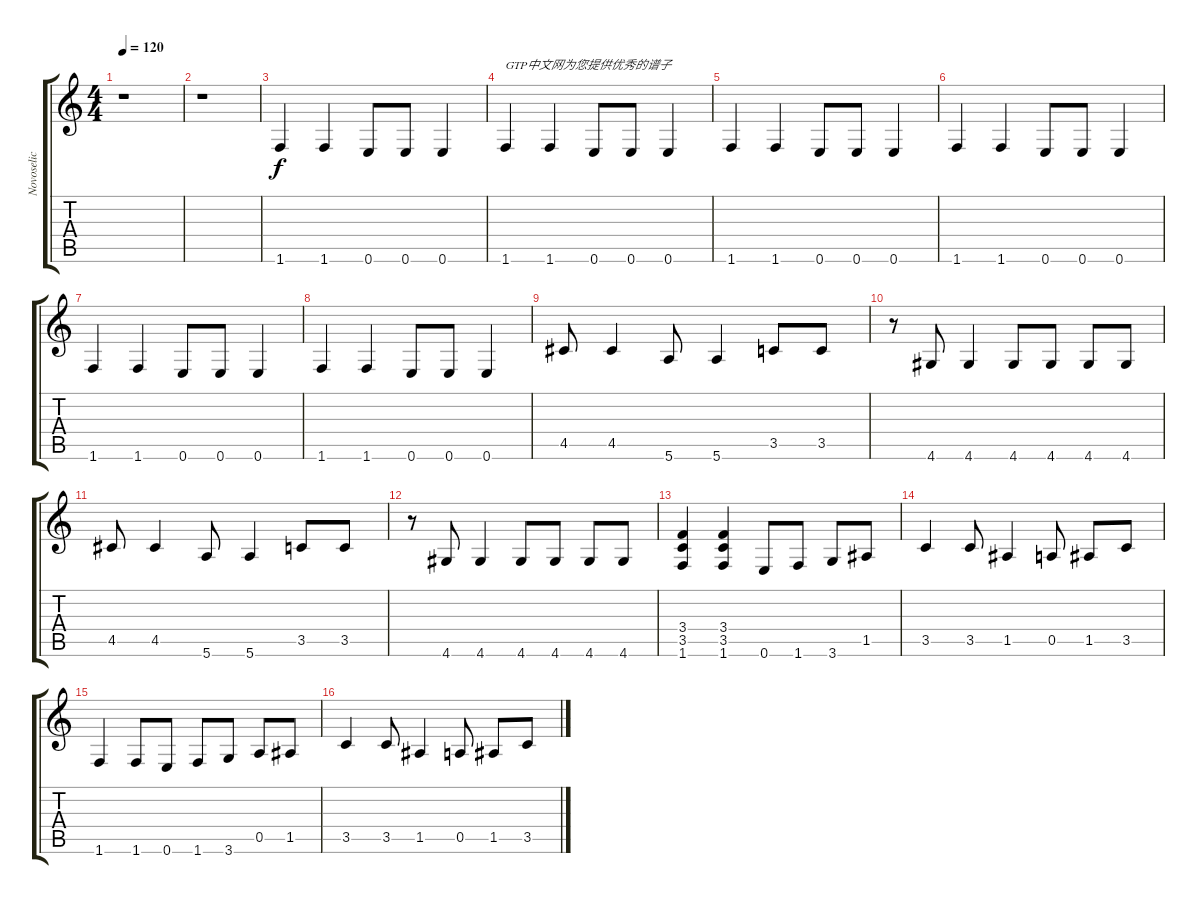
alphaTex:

\track ("Novoselic" "Novoselic") {instrument electricbassfinger}
\staff {score tabs}
\tuning (E4 B3 G3 D3 A2 E2) {hide}
\ts (4 4)
\tempo 120
\clef g2
\ks c
r.1{dy f instrument electricbassfinger} |
r.1 |
1.6.4 1.6.4 0.6.8 0.6.8 0.6.4 |
1.6.4{txt "GTP中文网为您提供优秀的谱子"} 1.6.4 0.6.8 0.6.8 0.6.4 |
1.6.4 1.6.4 0.6.8 0.6.8 0.6.4 |
1.6.4 1.6.4 0.6.8 0.6.8 0.6.4 |
1.6.4 1.6.4 0.6.8 0.6.8 0.6.4 |
1.6.4 1.6.4 0.6.8 0.6.8 0.6.4 |
4.5.8 4.5.4 5.6.8 5.6.4 3.5.8 3.5.8 |
r.8 4.6.8 4.6.4 4.6.8 4.6.8 4.6.8 4.6.8 |
4.5.8 4.5.4 5.6.8 5.6.4 3.5.8 3.5.8 |
r.8 4.6.8 4.6.4 4.6.8 4.6.8 4.6.8 4.6.8 |
(3.4 3.5 1.6).4 (3.4 3.5 1.6).4 0.6.8 1.6.8 3.6.8 1.5.8 |
3.5.4 3.5.8 1.5.4 0.5.8 1.5.8 3.5.8 |
1.6.4 1.6.8 0.6.8 1.6.8 3.6.8 0.5.8 1.5.8 |
3.5.4 3.5.8 1.5.4 0.5.8 1.5.8 3.5.8
